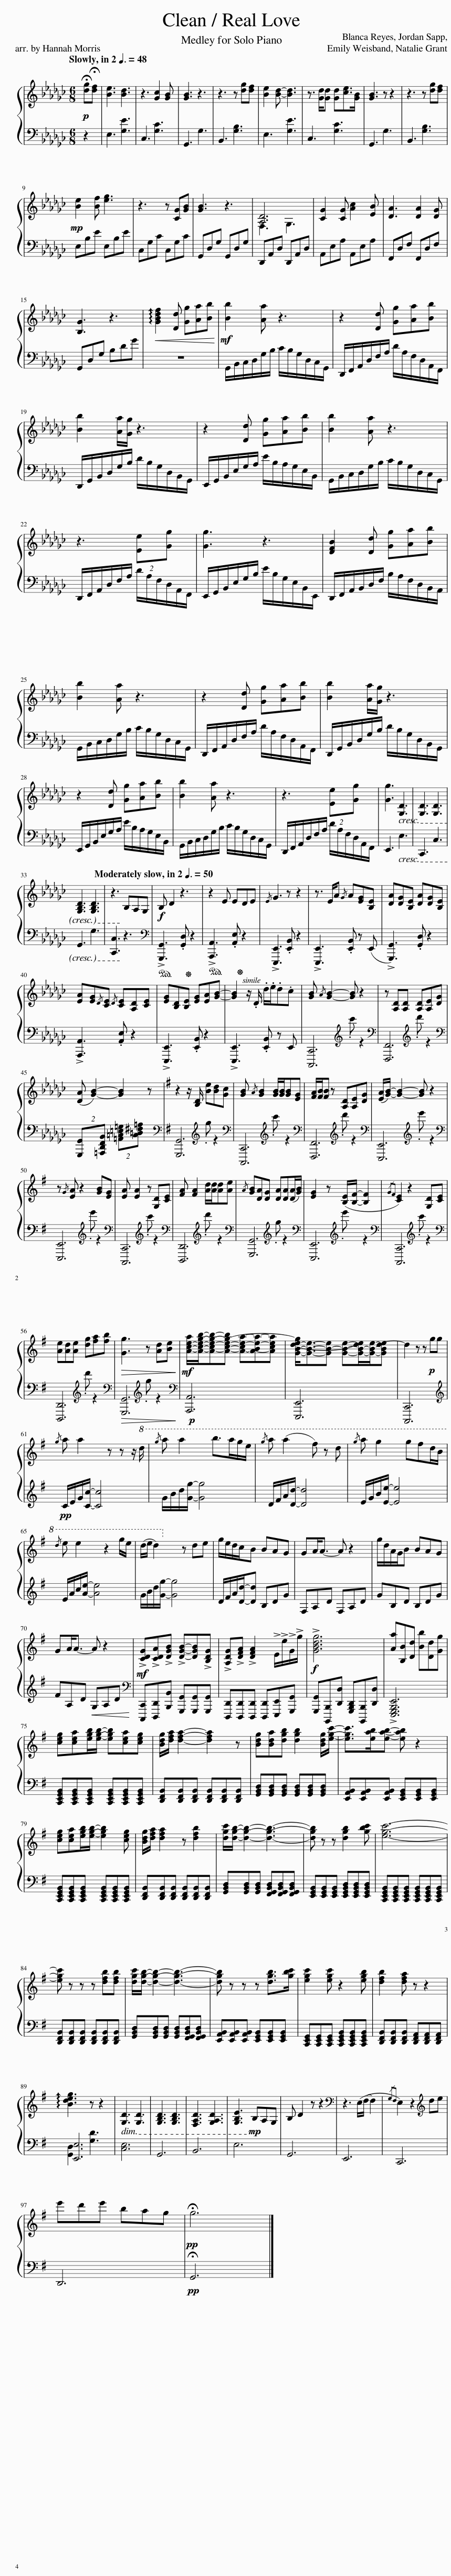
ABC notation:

X:1
%%score { ( 1 3 ) | ( 2 4 ) }
L:1/8
Q:3/8=48
M:6/8
I:linebreak $
K:Gb
V:1 treble
V:3 treble
V:2 bass
V:4 bass
V:1
!p! !fermata![dg]!fermata![df] | [Be]3 [Bd]3 | z3 [Gc]2 [GB] | [GB]3 z3 | z3 z [dg][df] | %5
 [Be]2 [Bd]- [Bd]3 | z3/2 [Gd]/[Gd] [Gd][ce]>[GB] | [GB]3 z z2 | z3 z [dg][df] |$!mp! [Be]2 [Bf] [eg]3 | %10
 z3 z [CG][GB] | [GB]3 z3 | [A,D]6 | [CG]2 [CG] [Ac]2 [EB] | [DA]3 [DA]2 [DG] |$ %15
 [B,G]3 z3 |!<(! !arpeggio![GBdf]2 [Dd] [Gg][Aa][Bb]!<)! |!mf! [Bb]2 [Aa] z3 | z2 [Dd] [Gg][Aa][Bb] |$ [Bb]2 [Aa]/[Gg]/ z3 | %20
 z2 [Dd] [Gg][Aa][Bb] | [Bb]2 [Aa] z3 |$ z3 (2:3:2[Ee][Gg] | [Gg]3 z3 | [DFB]2 [Dd] [Gg][Aa][Bb] |$ %25
 [Bb]2 [Aa] z3 | z2 [Dd] [Gg][Aa][Bb] | [Bb]2 [Aa]/[Gg]/ z3 |$ z2 [Dd] [Gg][Aa][Bb] | [Bb]2 [Aa] z3 | %30
 z3 (2:3:2[Ee][Gg] | [Gg]3 [G,D]3 | [G,D]3 [G,D]3 |$ [G,B,D]3 [G,B,D]3 | z3[Q:3/8=50] B,A,G, | %35
!f! B, D2 z3 | z2 E EDE |{/E} G3 z z2 | z3/2 E/A{/G} A[EG][B,E] | [DA][DG][B,E] [DA][DG][B,E] |$ %40
 [EA][EG]{/D}[CE]{/D} [CE][A,D][CE] | [EG][B,D][B,E] [EG][EA][GB]- | [GB]2 z/ .D/ .d/.e/.d.c | [GB]{/A} [GB]2- [GB] z2 | z [A,D][A,D] [A,D][A,E][DG] |$ %45
 ([DA] [GB]2-) [GB]2 z |[K:G] z2 z/ [B,D]/ [Be][Bd][Gc] | [GB]{/A} [GB]2 [GB]/[GB]/[GB][EG] | [FA]/[FB]/[FB] z [A,D][A,E][DG] | ([EA]/[GB]/-) [GB]2- [GB] z2 |$ %50
 z{/G} [EA] z2 [GB][EG] | [EA] [EA]2 z [G,D][CE] | [FA] [FA]2 [Ad]/[Ad]/[Ad][Ae] |{/A} [GB][DA][DG] [DA][DA]([DA]/[GB]/) | [EG]2 z ([B,E]/[B,F]/- [B,F]2 | %55
{/GF} [CE]2) z2 [G,D][CE] |$ [Ae][Ad][Ae] [dg][fa][fb] |!>(! [Gg]3 z [Ad][Be]!>)! |!mf! [A-c-e-a]/[Acegb]/-[A-ce-g-b-][A-c-e-g-b] [A-ce-a-][A-Be-a-][Acea] | [G-B-d-e-g]<[GBe]-[GB-e] [GBe]-[G-B-de]/[GBe]/-[GBd-e] | %60
 d2 z z!p! gg |${/g} a a2 z z z/!8va(! d'/ |{/g'} a' a'2 b'>a'g'/e'/ |{/g'} a' (a'2 f') z d' |{/g'} a' g'2 g'f'd'/b/ |$ %65
{/d'} e' e'2 z2 g'/e'/ | (d'/e'/ d'2)!8va)! z de | g/e/d/c/B BAG | GA<A- A z2 | g/d/A/G/B BAG |$ %70
 GA<A- A z2 |!mf! !>![CDG]!>![CDA]!>![DGB] !>![DGB]-[DGB]!>![B,DG] | !>![A,DG]!>![DFA] !>![DFA]2 !>!E/!>!e/!>!G/!>!g/ |!f! !>![GBdg]6 | [Aa][B,B][Dd] [Bb][Dd][Gg] |$ %75
 [ceg][cea][egb]/[egb]/- [egb][cea][ceg] | [Bdg]/[dfa]/ [dfa]2- [dfa]2 z | [Bdg][Bda][dgb] [dgb]2 [Bdg]/[egc']/- | [egc']>[eab][eab]- [eab] z2 |$ [ceg][cea][egb]/[egb]/- [egb]2 [ceg] | %80
 [Bdg]/[dfa]/ [dfa]2 z [dfb]2 | [dgc']/[dgb]/- [dgb]2- [dgb]3- | [dgb] z z [dgb]2 [gbc'] | [egc']6- |$ [egc'] z z z [dfb][dfb] | %85
 [dgc']/[dgb]/- [dgb]2- [dgb]3- | [dgb] z z z [dgb]>[gbc'] | [egc']2 [egc'] z2 [egb] | [dfb]2 [dfa] z z2 |$ !arpeggio![Bdeg]3 z z2 | %90
 [G,D]3 [G,D]3 | [G,B,D]3 [G,B,D]3 | [F,A,D]3 [G,A,D]3 | [G,B,E]3!mp! B,A,G, | B, D2 z z2 | %95
[K:bass] z3 (E,/F,/- F,2 |{/G,F,} E,2) z2[K:treble] de |$ e'd'e' bag |!pp! !fermata!g6 |] %99
V:2
 z2 | E,3 [G,E]3 | C,3 [G,C]3 | G,,3 G,3 | B,,3 [G,B,]3 | %5
 E,3 [G,E]3 | C,3 [G,C]3 | G,,3 G,3 | B,,3 [G,B,]3 |$ E,B,E E,B,E | %10
 C,G,C C,G,C | G,,D,G, G,,D,G, | D,,A,,D, D,,A,,D, | A,,E,A, A,,E,A, | F,,D,F, F,,D,F, |$ %15
 G,,D,G, B,DG | z6 | G,,/B,,/C,/D,/G,/B,/ C/B,/G,/D,/C,/G,,/ | D,,/F,,/A,,/D,/F,/A,/ D/A,/F,/D,/A,,/F,,/ |$ D,,/G,,/B,,/D,/G,/B,/ D/B,/G,/D,/B,,/G,,/ | %20
 E,,/G,,/B,,/E,/G,/A,/ E/B,/A,/G,/E,/B,,/ | G,,/B,,/C,/D,/G,/B,/ C/B,/G,/D,/C,/G,,/ |$ D,,/F,,/A,,/D,/F,/A,/ D/A,/F,/D,/A,,/F,,/ | E,,/G,,/B,,/E,/G,/B,/ E/B,/G,/E,/B,,/E,,/ | D,,/F,,/A,,/B,,/D,/F,/ B,/A,/F,/D,/B,,/A,,/ |$ %25
 G,,/B,,/C,/D,/G,/B,/ C/B,/G,/D,/C,/G,,/ | D,,/F,,/A,,/D,/F,/A,/ D/A,/F,/D,/A,,/F,,/ | D,,/G,,/B,,/D,/G,/B,/ D/B,/G,/D,/B,,/G,,/ |$ E,,/G,,/B,,/E,/G,/A,/ E/B,/A,/G,/E,/B,,/ | G,,/B,,/C,/D,/G,/B,/ C/B,/G,/D,/C,/G,,/ | %30
 D,,/F,,/A,,/D,/F,/A,/ D/A,/F,/D,/A,,/F,,/ | E,,3 E,3 | C,,3 C,3 |$ G,,3 G,3 | [C,,C,]3 z3 | %35
[K:bass]!ped! !>![G,,,G,,]3 .[G,,D,]!ped-up! z2 |!ped! !>![A,,,A,,]3 .[A,,E,]!ped-up! z2 |!ped! !>![E,,,E,,]3 .[E,,B,,]!ped-up! z2 |!ped! !>![E,,,E,,]3 .[E,,B,,]!ped-up! z (E,, |!ped! !>![G,,,G,,]3) .[G,,D,]!ped-up! z2 |$ %40
!ped! !>![A,,,A,,]3 .[A,,E,]!ped-up! z2 |!ped! !>![E,,,E,,]3 .[E,,B,,]!ped-up! z2 |!ped! !>![E,,,E,,]3 .[E,,B,,]!ped-up! z E,, | [C,,,C,,]6[K:treble] |[K:bass] [F,,,F,,]6[K:treble] |$ %45
[K:bass] (2:3:2[G,,,G,,][=A,,,D,,F,,B,,] (2:3:2[=A,,=C,=E,=G,][C,=D,^F,=A,] |[K:G][K:bass] [G,,,G,,]6[K:treble] |[K:bass] [C,,,C,,]6[K:treble] |[K:bass] [F,,,F,,]6[K:treble] |[K:bass] [E,,,E,,]6[K:treble] |$ %50
[K:bass] [E,,,E,,]6[K:treble] |[K:bass] [C,,,C,,]6[K:treble] |[K:bass] [D,,,D,,]6[K:treble] |[K:bass] [G,,,G,,]6[K:treble] |[K:bass] [E,,,E,,]6[K:treble] | %55
[K:bass] [C,,,C,,]6[K:treble] |$[K:bass] [D,,,D,,]6[K:treble] |[K:bass]!>(! [G,,,G,,]6[K:treble]!>)! |[K:bass]!p! [A,,,A,,]6 | [E,,,E,,]6 | %60
 [C,,,C,,]6 |$[K:treble]!pp! C/E/G/[Cc]/- [Cc]4 | G/B/d/[Gg]/- [Gg]4 | D/F/A/[Dd]/- [Dd]4 | E/G/B/[Ee]/- [Ee]4 |$ %65
 E/A/c/[Ae]/- [Ae]4 | G/B/d/[Gg]/- [Gg]4 | D/F/A/[Dd]/-[Dd] B,DG | F,A,D F,A,D | GB,D B,DG |$ %70
 FA,D!<(! G,A,D!<)! |[K:bass] [C,,,C,,][D,,,D,,][B,,,B,,] [G,,,G,,][G,,,G,,][G,,,G,,] | [D,,,D,,][D,,,D,,][D,,,D,,] [D,,,D,,][E,,,E,,][G,,,G,,] | [G,,,G,,][B,,,,B,,,][D,,D,] [G,,,B,,,D,,][B,,,,B,,,][D,,D,] | !>![E,,,G,,,B,,,E,,]6 |$ %75
 [C,,E,,G,,B,,][C,,E,,G,,B,,][C,,E,,G,,B,,] [C,,E,,G,,B,,][C,,E,,G,,B,,][C,,E,,G,,B,,] | [D,,F,,B,,][D,,F,,B,,][D,,F,,B,,] [D,,F,,B,,][D,,F,,B,,][D,,F,,B,,] | [G,,B,,D,][G,,B,,D,][G,,B,,D,] [G,,B,,D,][G,,B,,D,][G,,B,,D,] | [E,,A,,B,,][E,,A,,B,,][E,,A,,B,,] [E,,G,,B,,][E,,G,,B,,][E,,G,,B,,] |$ [C,,E,,G,,B,,][C,,E,,G,,B,,][C,,E,,G,,B,,] [C,,E,,G,,B,,][C,,E,,G,,B,,][C,,E,,G,,B,,] | %80
 [D,,F,,B,,][D,,F,,B,,][D,,F,,B,,] [D,,F,,B,,][D,,F,,B,,][D,,F,,B,,] | [G,,B,,D,][G,,B,,D,][G,,B,,D,] [F,,G,,B,,D,][F,,G,,B,,D,][F,,G,,B,,D,] | [E,,G,,B,,][E,,G,,B,,][E,,G,,B,,] [E,,G,,B,,D,][E,,G,,B,,D,][E,,G,,B,,D,] | [C,,E,,G,,B,,][C,,E,,G,,B,,][C,,E,,G,,B,,] [C,,E,,G,,B,,][C,,E,,G,,B,,][C,,E,,G,,B,,] |$ [D,,F,,B,,][D,,F,,B,,][D,,F,,B,,] [D,,F,,B,,][D,,F,,B,,][D,,F,,B,,] | %85
 [G,,B,,D,][G,,B,,D,][G,,B,,D,] [G,,B,,D,][F,,G,,B,,D,][F,,G,,B,,D,] | [E,,A,,B,,][E,,A,,B,,][E,,A,,B,,] [E,,G,,B,,][E,,G,,B,,][E,,G,,B,,] | [C,,E,,G,,][C,,E,,G,,][C,,E,,G,,] [C,,E,,G,,B,,][C,,E,,G,,B,,][C,,E,,G,,B,,] | [D,,F,,B,,][D,,F,,B,,][D,,F,,B,,] [D,,F,,A,,][D,,F,,A,,][D,,F,,A,,] |$ [E,,E,]6 | %90
 [C,E,]6 | G,,6 | B,,6 | E,6 | G,,6 | %95
 E,,6 | C,,6 |$ D,,6 |!pp! !fermata!G,,6 |] %99
V:3
 x2 | x6 | x6 | x6 | x6 | %5
 x6 | x6 | x6 | x6 |$ x6 | %10
 x6 | x6 | F,3 G,3 | x6 | x6 |$ %15
 x6 | x6 | x6 | x6 |$ x6 | %20
 x6 | x6 |$ x6 | x6 | x6 |$ %25
 x6 | x6 | x6 |$ x6 | x6 | %30
 x6 | x6 | x6 |$ x6 | x6 | %35
 x6 | x6 | x6 | x6 | x6 |$ %40
 x6 | x6 | x6 | x6 | x6 |$ %45
 x6 |[K:G] x6 | x6 | x6 | x6 |$ %50
 x6 | x6 | x6 | x6 | x6 | %55
 x6 |$ x6 | x6 | x6 | x6 | %60
 x6 |$ x11/2!8va(! x/ | x6 | x6 | x6 |$ %65
 x6 | x3!8va)! x3 | x6 | x6 | x6 |$ %70
 x6 | x6 | x6 | x6 | x6 |$ %75
 x6 | x6 | x6 | x6 |$ x6 | %80
 x6 | x6 | x6 | x6 |$ x6 | %85
 x6 | x6 | x6 | x6 |$ x6 | %90
 x6 | x6 | x6 | x6 | x6 | %95
[K:bass] x6 | x4[K:treble] x2 |$ x6 | x6 |] %99
V:4
 x2 | x6 | x6 | x6 | x6 | %5
 x6 | x6 | x6 | x6 |$ x6 | %10
 x6 | x6 | x6 | x6 | x6 |$ %15
 x6 | x6 | x6 | x6 |$ x6 | %20
 x6 | x6 |$ x6 | x6 | x6 |$ %25
 x6 | x6 | x6 |$ x6 | x6 | %30
 x6 | x6 | x6 |$ x6 | x6 | %35
[K:bass] x6 | x6 | x6 | x6 | x6 |$ %40
 x6 | x6 | x6 | x3[K:treble] .c' z2 |[K:bass] x3[K:treble] .d' z2 |$ %45
[K:bass] x6 |[K:G][K:bass] x3[K:treble] .g z2 |[K:bass] x3[K:treble] .c' z2 |[K:bass] x3[K:treble] .d' z2 |[K:bass] x3[K:treble] .e' z2 |$ %50
[K:bass] x3[K:treble] .e' z2 |[K:bass] x3[K:treble] .c' z2 |[K:bass] x3[K:treble] .d' z2 |[K:bass] x3[K:treble] .g z2 |[K:bass] x3[K:treble] .e' z2 | %55
[K:bass] x3[K:treble] .c' z2 |$[K:bass] x3[K:treble] .d' z2 |[K:bass] x3[K:treble] .g z2 |[K:bass] x6 | x6 | %60
 x6 |$[K:treble] x6 | x6 | x6 | x6 |$ %65
 x6 | x6 | x6 | x6 | x6 |$ %70
 x6 |[K:bass] x6 | x6 | x6 | x6 |$ %75
 x6 | x6 | x6 | x6 |$ x6 | %80
 x6 | x6 | x6 | x6 |$ x6 | %85
 x6 | x6 | x6 | x6 |$ [G,,D,]3 [G,D]3 | %90
 x6 | x6 | x6 | x6 | x6 | %95
 x6 | x6 |$ x6 | x6 |] %99
